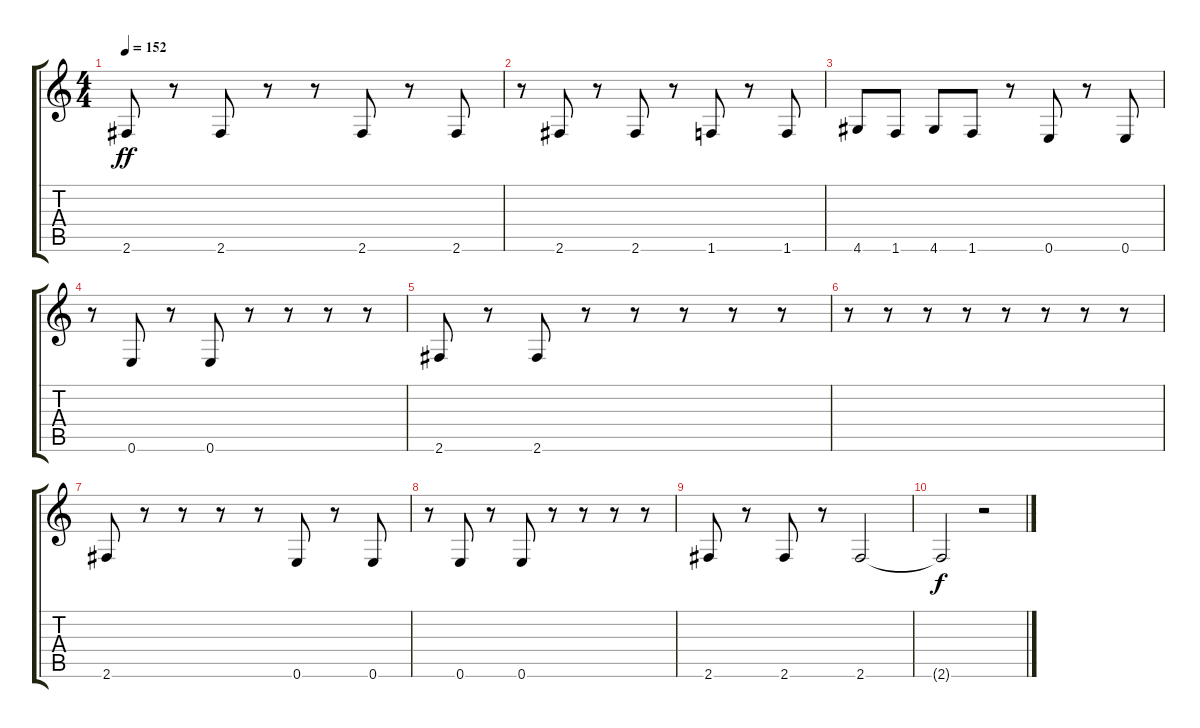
\track "" {instrument slapbass1}
\staff {score tabs}
\tuning (E4 B3 G3 D3 A2 E2) {hide}
\ts (4 4)
\tempo 152
\clef g2
\ks c
2.6.8{dy ff} r.8 2.6.8 r.8 r.8 2.6.8 r.8 2.6.8 |
r.8 2.6.8 r.8 2.6.8 r.8 1.6.8 r.8 1.6.8 |
4.6.8 1.6.8 4.6.8 1.6.8 r.8 0.6.8 r.8 0.6.8 |
r.8 0.6.8 r.8 0.6.8 r.8 r.8 r.8 r.8 |
2.6.8 r.8 2.6.8 r.8 r.8 r.8 r.8 r.8 |
r.8 r.8 r.8 r.8 r.8 r.8 r.8 r.8 |
2.6.8 r.8 r.8 r.8 r.8 0.6.8 r.8 0.6.8 |
r.8 0.6.8 r.8 0.6.8 r.8 r.8 r.8 r.8 |
2.6.8 r.8 2.6.8 r.8 2.6.2 |
2.6{t}.2{dy f} r.2
